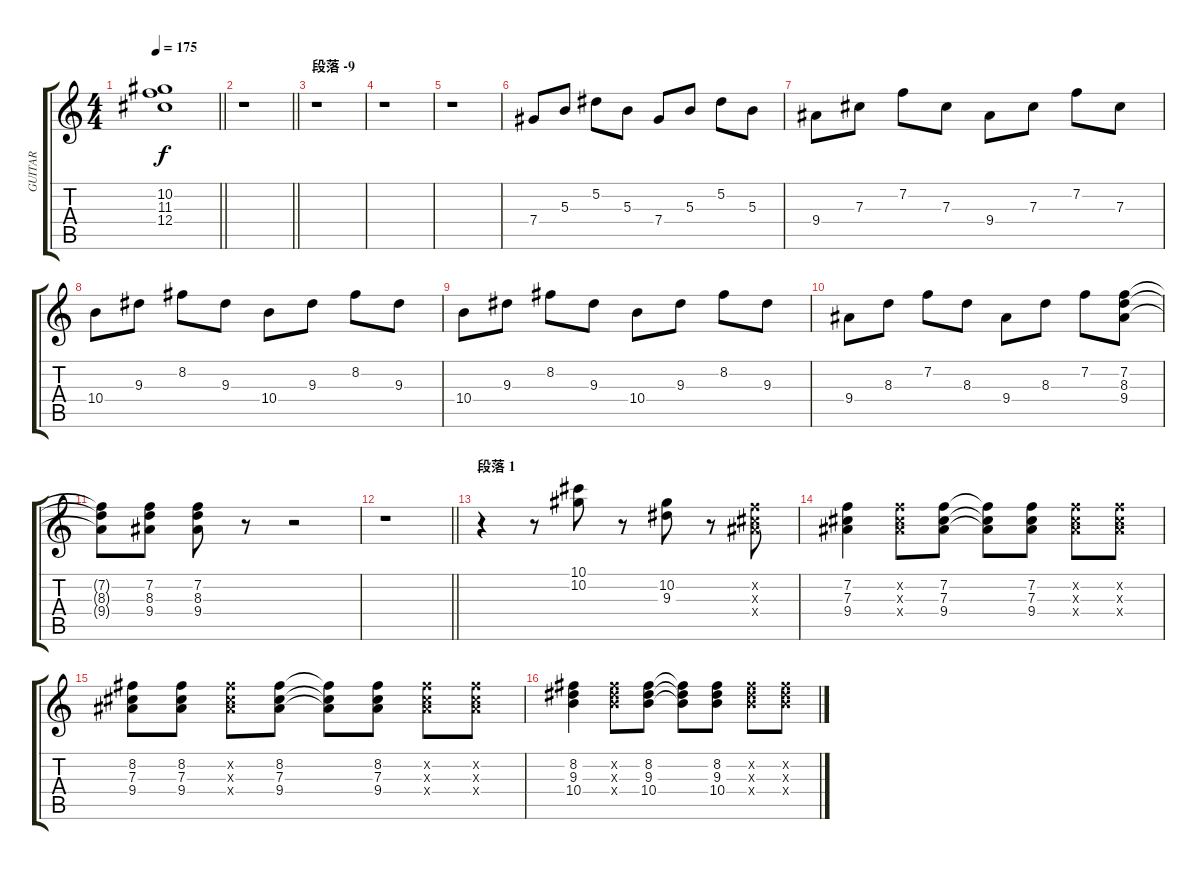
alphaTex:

\track ("GUITAR" "GUITAR") {instrument acousticguitarnylon}
\staff {score tabs}
\tuning (Eb4 Bb3 Gb3 Db3 Ab2 Eb2) {hide}
\ts (4 4)
\tempo 175
\clef g2
\barLineRight lightlight
\ks c
(10.2 11.3 12.4).1{dy f} |
\barLineRight lightlight
r.1 |
\section ("" "段落 -9")
r.1 |
r.1 |
r.1 |
7.4.8 5.3.8 5.2.8 5.3.8 7.4.8 5.3.8 5.2.8 5.3.8 |
9.4.8 7.3.8 7.2.8 7.3.8 9.4.8 7.3.8 7.2.8 7.3.8 |
10.4.8 9.3.8 8.2.8 9.3.8 10.4.8 9.3.8 8.2.8 9.3.8 |
10.4.8 9.3.8 8.2.8 9.3.8 10.4.8 9.3.8 8.2.8 9.3.8 |
9.4.8 8.3.8 7.2.8 8.3.8 9.4.8 8.3.8 7.2.8 (7.2 8.3 9.4).8 |
(7.2{t} 8.3{t} 9.4{t}).8 (7.2 8.3 9.4).8 (7.2 8.3 9.4).8 r.8 r.2 |
\barLineRight lightlight
r.1 |
\section ("" "段落 1")
r.4 r.8 (10.1 10.2).8 r.8 (10.2 9.3).8 r.8 (7.2{x} 7.3{x} 9.4{x}).8 |
(7.2 7.3 9.4).4 (7.2{x} 7.3{x} 9.4{x}).8 (7.2 7.3 9.4).8 (7.2{t} 7.3{t} 9.4{t}).8 (7.2 7.3 9.4).8 (7.2{x} 7.3{x} 9.4{x}).8 (7.2{x} 7.3{x} 9.4{x}).8 |
(8.2 7.3 9.4).8 (8.2 7.3 9.4).8 (8.2{x} 7.3{x} 9.4{x}).8 (8.2 7.3 9.4).8 (8.2{t} 7.3{t} 9.4{t}).8 (8.2 7.3 9.4).8 (8.2{x} 7.3{x} 9.4{x}).8 (8.2{x} 7.3{x} 9.4{x}).8 |
(8.2 9.3 10.4).4 (8.2{x} 9.3{x} 10.4{x}).8 (8.2 9.3 10.4).8 (8.2{t} 9.3{t} 10.4{t}).8 (8.2 9.3 10.4).8 (8.2{x} 9.3{x} 10.4{x}).8 (8.2{x} 9.3{x} 10.4{x}).8
